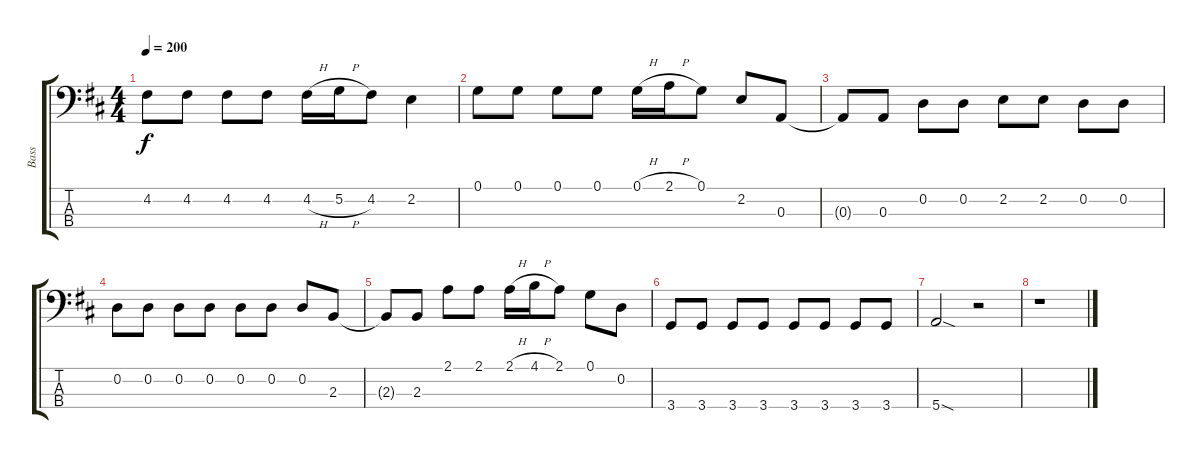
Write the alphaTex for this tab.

\track ("Bass" "Bass") {instrument electricbassfinger}
\staff {score tabs}
\tuning (G2 D2 A1 E1) {hide}
\ts (4 4)
\tempo 200
\clef f4
\ks d
4.2.8{dy f} 4.2.8 4.2.8 4.2.8 4.2{h}.16 5.2{h}.16 4.2.8 2.2.4 |
0.1.8 0.1.8 0.1.8 0.1.8 0.1{h}.16 2.1{h}.16 0.1.8 2.2.8 0.3.8 |
0.3{t}.8 0.3.8 0.2.8 0.2.8 2.2.8 2.2.8 0.2.8 0.2.8 |
0.2.8 0.2.8 0.2.8 0.2.8 0.2.8 0.2.8 0.2.8 2.3.8 |
2.3{t}.8 2.3.8 2.1.8 2.1.8 2.1{h}.16 4.1{h}.16 2.1.8 0.1.8 0.2.8 |
3.4.8 3.4.8 3.4.8 3.4.8 3.4.8 3.4.8 3.4.8 3.4.8 |
5.4{sod}.2 r.2 |
r.1
